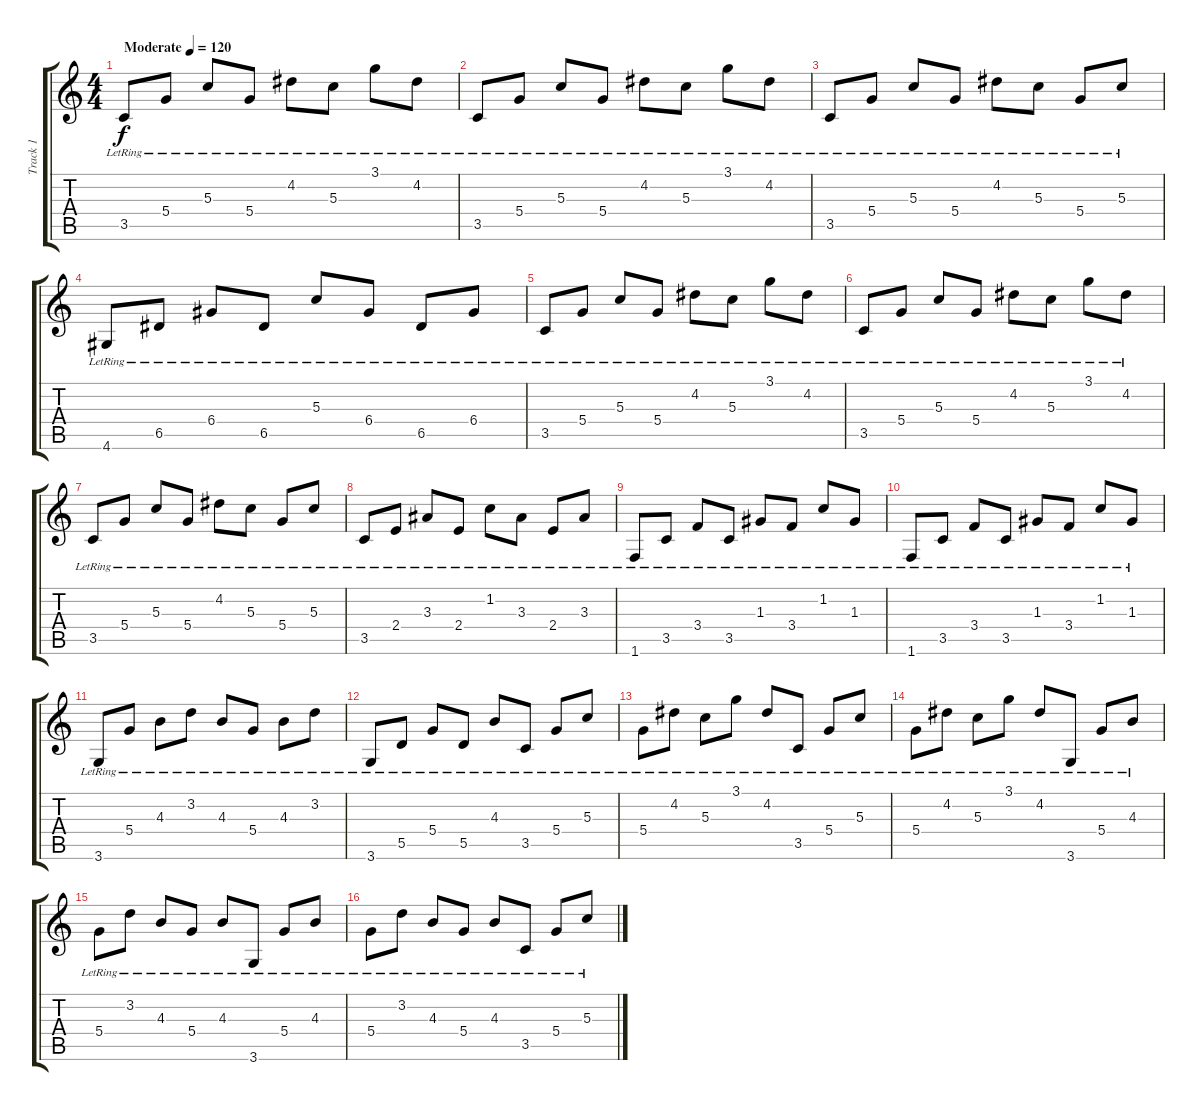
\track ("Track 1" "Track 1") {instrument acousticguitarnylon}
\staff {score tabs}
\tuning (E4 B3 G3 D3 A2 E2) {hide}
\ts (4 4)
\tempo (120 "Moderate")
\clef g2
\ks c
3.5{lr}.8{dy f instrument acousticguitarnylon} 5.4{lr}.8 5.3{lr}.8 5.4{lr}.8 4.2{lr}.8 5.3{lr}.8 3.1{lr}.8 4.2{lr}.8 |
3.5{lr}.8 5.4{lr}.8 5.3{lr}.8 5.4{lr}.8 4.2{lr}.8 5.3{lr}.8 3.1{lr}.8 4.2{lr}.8 |
3.5{lr}.8 5.4{lr}.8 5.3{lr}.8 5.4{lr}.8 4.2{lr}.8 5.3{lr}.8 5.4{lr}.8 5.3{lr}.8 |
4.6{lr}.8 6.5{lr}.8 6.4{lr}.8 6.5{lr}.8 5.3{lr}.8 6.4{lr}.8 6.5{lr}.8 6.4{lr}.8 |
3.5{lr}.8 5.4{lr}.8 5.3{lr}.8 5.4{lr}.8 4.2{lr}.8 5.3{lr}.8 3.1{lr}.8 4.2{lr}.8 |
3.5{lr}.8 5.4{lr}.8 5.3{lr}.8 5.4{lr}.8 4.2{lr}.8 5.3{lr}.8 3.1{lr}.8 4.2{lr}.8 |
3.5{lr}.8 5.4{lr}.8 5.3{lr}.8 5.4{lr}.8 4.2{lr}.8 5.3{lr}.8 5.4{lr}.8 5.3{lr}.8 |
3.5{lr}.8 2.4{lr}.8 3.3{lr}.8 2.4{lr}.8 1.2{lr}.8 3.3{lr}.8 2.4{lr}.8 3.3{lr}.8 |
1.6{lr}.8 3.5{lr}.8 3.4{lr}.8 3.5{lr}.8 1.3{lr}.8 3.4{lr}.8 1.2{lr}.8 1.3{lr}.8 |
1.6{lr}.8 3.5{lr}.8 3.4{lr}.8 3.5{lr}.8 1.3{lr}.8 3.4{lr}.8 1.2{lr}.8 1.3{lr}.8 |
3.6{lr}.8 5.4{lr}.8 4.3{lr}.8 3.2{lr}.8 4.3{lr}.8 5.4{lr}.8 4.3{lr}.8 3.2{lr}.8 |
3.6{lr}.8 5.5{lr}.8 5.4{lr}.8 5.5{lr}.8 4.3{lr}.8 3.5{lr}.8 5.4{lr}.8 5.3{lr}.8 |
5.4{lr}.8 4.2{lr}.8 5.3{lr}.8 3.1{lr}.8 4.2{lr}.8 3.5{lr}.8 5.4{lr}.8 5.3{lr}.8 |
5.4{lr}.8 4.2{lr}.8 5.3{lr}.8 3.1{lr}.8 4.2{lr}.8 3.6{lr}.8 5.4{lr}.8 4.3{lr}.8 |
5.4{lr}.8 3.2{lr}.8 4.3{lr}.8 5.4{lr}.8 4.3{lr}.8 3.6{lr}.8 5.4{lr}.8 4.3{lr}.8 |
5.4{lr}.8 3.2{lr}.8 4.3{lr}.8 5.4{lr}.8 4.3{lr}.8 3.5{lr}.8 5.4{lr}.8 5.3{lr}.8
